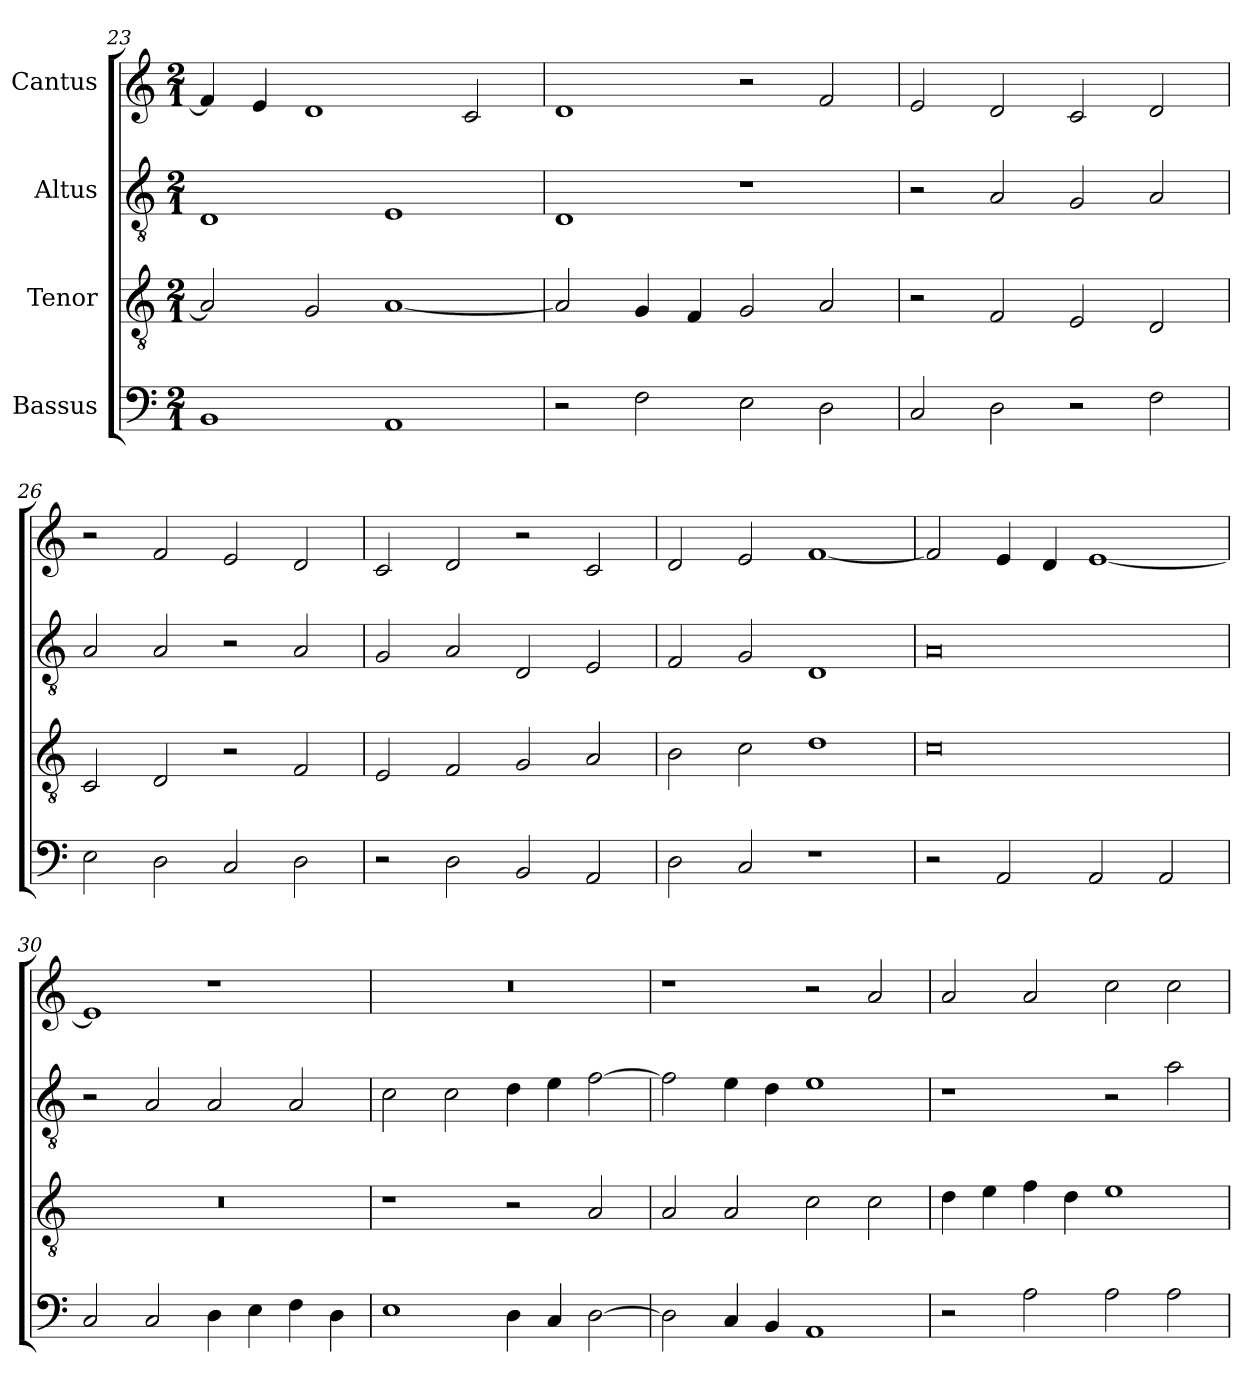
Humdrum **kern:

**kern	**kern	**kern	**kern
*part4	*part3	*part2	*part1
*staff4	*staff3	*staff2	*staff1
*I"Bassus	*I"Tenor	*I"Altus	*I"Cantus
*clefF4	*clefGv2	*clefGv2	*clefG2
*	*ITrd7c12	*ITrd7c12	*
*k[]	*k[]	*k[]	*k[]
*C:	*C:	*C:	*C:
*M2/1	*M2/1	*M2/1	*M2/1
=23	=23	=23	=23
1BBi	2AAi/]	1DDi	4fi/]
.	.	.	4ei/
.	2GGi/	.	1di
1AAi	[<1AAi	1EEi	.
.	.	.	2ci/
=24	=24	=24	=24
2r	2AAi/]	1DDi	1di
2Fi\	4GGi/	.	.
.	4FFi/	.	.
2Ei\	2GGi/	1r	2r
2Di\	2AAi/	.	2fi/
=25	=25	=25	=25
2Ci/	2r	2r	2ei/
2Di\	2FFi/	2AAi/	2di/
2r	2EEi/	2GGi/	2ci/
2Fi\	2DDi/	2AAi/	2di/
!!LO:PB:g=z
=26	=26	=26	=26
2Ei\	2CCi/	2AAi/	2r
2Di\	2DDi/	2AAi/	2fi/
2Ci/	2r	2r	2ei/
2Di\	2FFi/	2AAi/	2di/
=27	=27	=27	=27
2r	2EEi/	2GGi/	2ci/
2Di\	2FFi/	2AAi/	2di/
2BBi/	2GGi/	2DDi/	2r
2AAi/	2AAi/	2EEi/	2ci/
=28	=28	=28	=28
2Di\	2BBi\	2FFi/	2di/
2Ci/	2Ci\	2GGi/	2ei/
1r	1Di	1DDi	[<1fi
=29	=29	=29	=29
2r	0Ci	0AAi	2fi/]
2AAi/	.	.	4ei/
.	.	.	4di/
2AAi/	.	.	[<1ei
2AAi/	.	.	.
=30	=30	=30	=30
!	!LO:N:vis=1	!	!
2Ci/	0r	2r	1ei]
2Ci/	.	2AAi/	.
4Di\	.	2AAi/	1r
4Ei\	.	.	.
4Fi\	.	2AAi/	.
4Di\	.	.	.
!!LO:LB:g=z
=31	=31	=31	=31
!	!	!	!LO:N:vis=1
1Ei	1r	2Ci\	0r
.	.	2Ci\	.
4Di\	2r	4Di\	.
4Ci/	.	4Ei\	.
[>2Di\	2AAi/	[>2Fi\	.
=32	=32	=32	=32
2Di\]	2AAi/	2Fi\]	1r
4Ci/	2AAi/	4Ei\	.
4BBi/	.	4Di\	.
1AAi	2Ci\	1Ei	2r
.	2Ci\	.	2ai/
=33	=33	=33	=33
2r	4Di\	1r	2ai/
.	4Ei\	.	.
2Ai\	4Fi\	.	2ai/
.	4Di\	.	.
2Ai\	1Ei	2r	2cci\
2Ai\	.	2Ai\	2cci\
=	=	=	=
*-	*-	*-	*-
